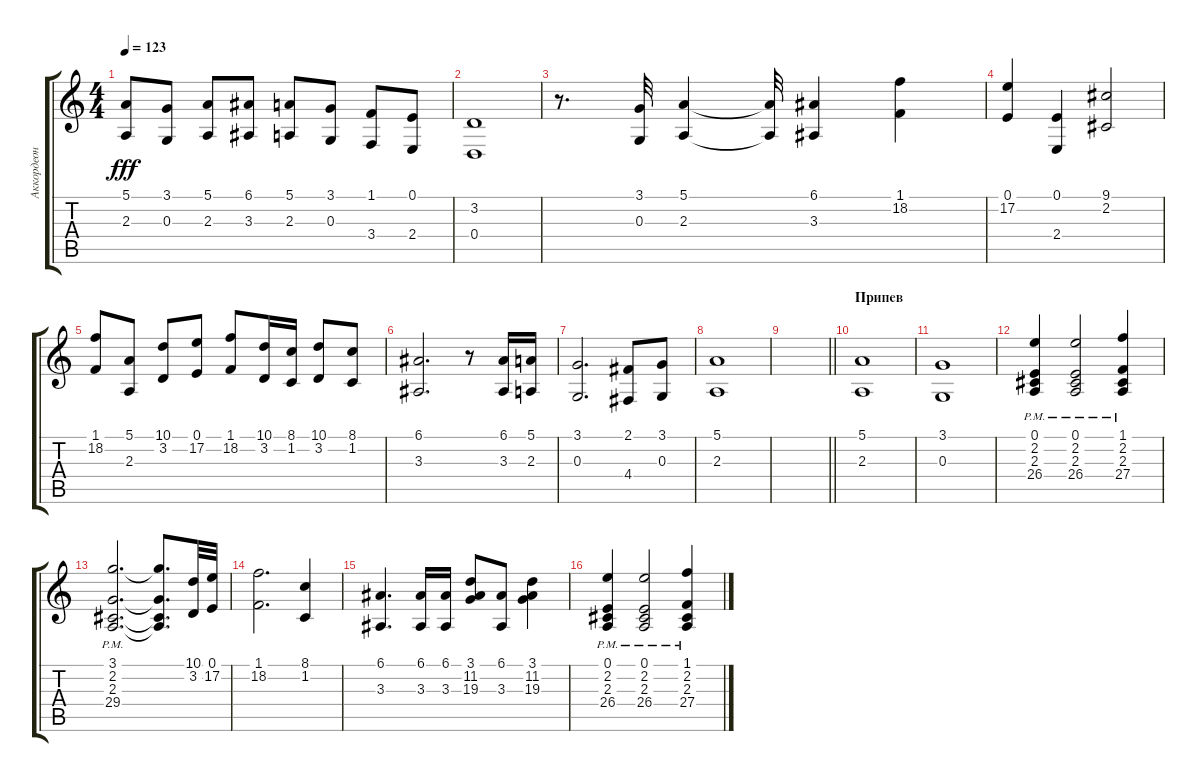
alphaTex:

\track ("Аккордеон 1 (соло)" "Аккордеон ") {instrument accordion}
\staff {score tabs}
\tuning (E4 B3 G3 D3 A2 E2) {hide}
\ts (4 4)
\tempo 123
\clef g2
\ks c
(5.1 2.3).8{dy fff} (3.1 0.3).8 (5.1 2.3).8 (6.1 3.3).8 (5.1 2.3).8 (3.1 0.3).8 (1.1 3.4).8 (0.1 2.4).8 |
(3.2 0.4).1 |
r.8{d} (3.1 0.3).32 (5.1 2.3).4 (5.1{t} 2.3{t}).32 (6.1 3.3).4 (1.1 18.2).4 |
(0.1 17.2).4 (0.1 2.4).4 (9.1 2.2).2 |
(1.1 18.2).8 (5.1 2.3).8 (10.1 3.2).8 (0.1 17.2).8 (1.1 18.2).8 (10.1 3.2).16 (8.1 1.2).16 (10.1 3.2).8 (8.1 1.2).8 |
(6.1 3.3).2{d} r.8 (6.1 3.3).16 (5.1 2.3).16 |
(3.1 0.3).2{d} (2.1 4.4).8 (3.1 0.3).8 |
(5.1 2.3).1 |
\barLineRight lightlight
|
\section ("" "Припев")
(5.1 2.3).1 |
(3.1 0.3).1 |
(0.1{pm} 2.2{pm} 2.3{pm} 26.4{pm}).4 (0.1{pm} 2.2{pm} 2.3{pm} 26.4{pm}).2 (1.1{pm} 2.2{pm} 2.3{pm} 27.4{pm}).4 |
(3.1{pm} 2.2{pm} 2.3{pm} 29.4{pm}).2{d} (3.1{t} 2.2{t} 2.3{t} 29.4{t}).8{d} (10.1 3.2).32 (0.1 17.2).32 |
(1.1 18.2).2{d} (8.1 1.2).4 |
(6.1 3.3).4{d} (6.1 3.3).16 (6.1 3.3).16 (3.1 11.2 19.3).8 (6.1 3.3).8 (3.1 11.2 19.3).4 |
(0.1{pm} 2.2{pm} 2.3{pm} 26.4{pm}).4 (0.1{pm} 2.2{pm} 2.3{pm} 26.4{pm}).2 (1.1{pm} 2.2{pm} 2.3{pm} 27.4{pm}).4
